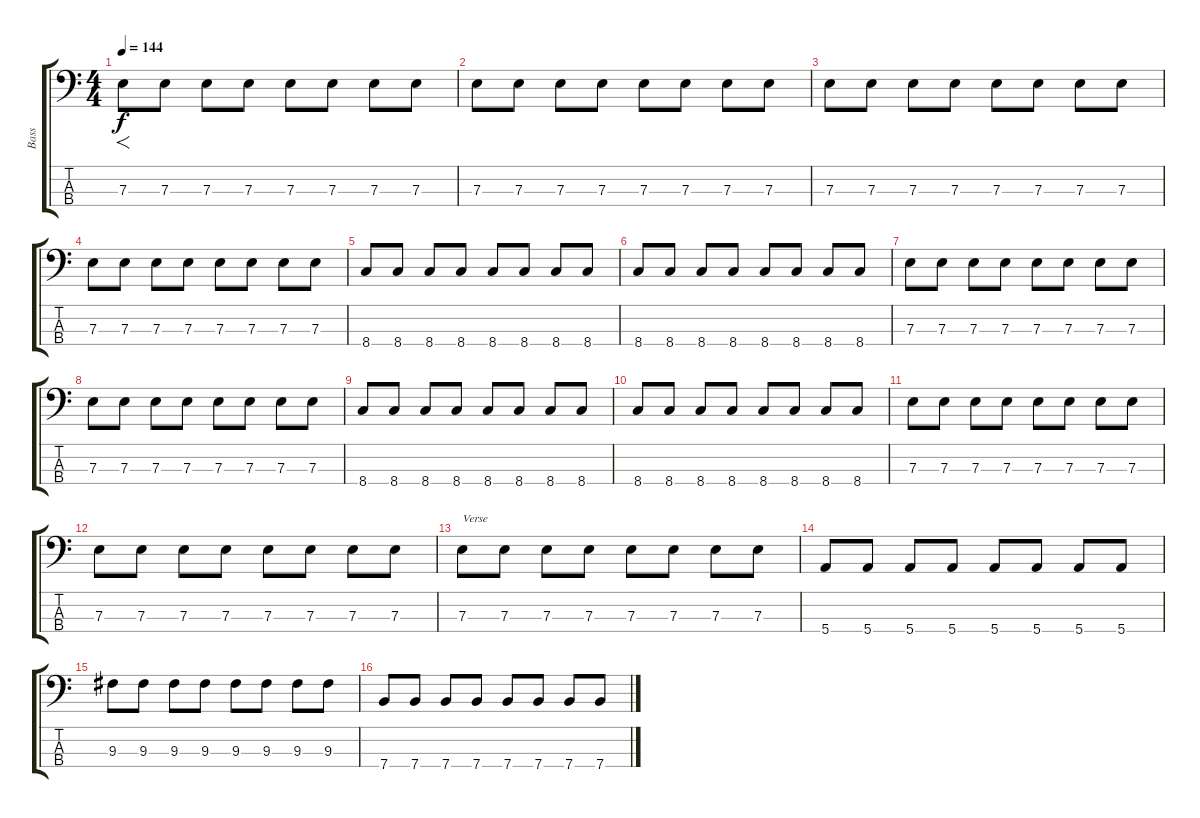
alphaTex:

\track ("Bass" "Bass") {instrument electricbassfinger}
\staff {score tabs}
\tuning (G2 D2 A1 E1) {hide}
\ts (4 4)
\tempo 144
\clef f4
\ks c
7.3.8{f dy f instrument electricbassfinger} 7.3.8 7.3.8 7.3.8 7.3.8 7.3.8 7.3.8 7.3.8 |
7.3.8 7.3.8 7.3.8 7.3.8 7.3.8 7.3.8 7.3.8 7.3.8 |
7.3.8 7.3.8 7.3.8 7.3.8 7.3.8 7.3.8 7.3.8 7.3.8 |
7.3.8 7.3.8 7.3.8 7.3.8 7.3.8 7.3.8 7.3.8 7.3.8 |
8.4.8 8.4.8 8.4.8 8.4.8 8.4.8 8.4.8 8.4.8 8.4.8 |
8.4.8 8.4.8 8.4.8 8.4.8 8.4.8 8.4.8 8.4.8 8.4.8 |
7.3.8 7.3.8 7.3.8 7.3.8 7.3.8 7.3.8 7.3.8 7.3.8 |
7.3.8 7.3.8 7.3.8 7.3.8 7.3.8 7.3.8 7.3.8 7.3.8 |
8.4.8 8.4.8 8.4.8 8.4.8 8.4.8 8.4.8 8.4.8 8.4.8 |
8.4.8 8.4.8 8.4.8 8.4.8 8.4.8 8.4.8 8.4.8 8.4.8 |
7.3.8 7.3.8 7.3.8 7.3.8 7.3.8 7.3.8 7.3.8 7.3.8 |
7.3.8 7.3.8 7.3.8 7.3.8 7.3.8 7.3.8 7.3.8 7.3.8 |
7.3.8{txt "Verse"} 7.3.8 7.3.8 7.3.8 7.3.8 7.3.8 7.3.8 7.3.8 |
5.4.8 5.4.8 5.4.8 5.4.8 5.4.8 5.4.8 5.4.8 5.4.8 |
9.3.8 9.3.8 9.3.8 9.3.8 9.3.8 9.3.8 9.3.8 9.3.8 |
7.4.8 7.4.8 7.4.8 7.4.8 7.4.8 7.4.8 7.4.8 7.4.8
